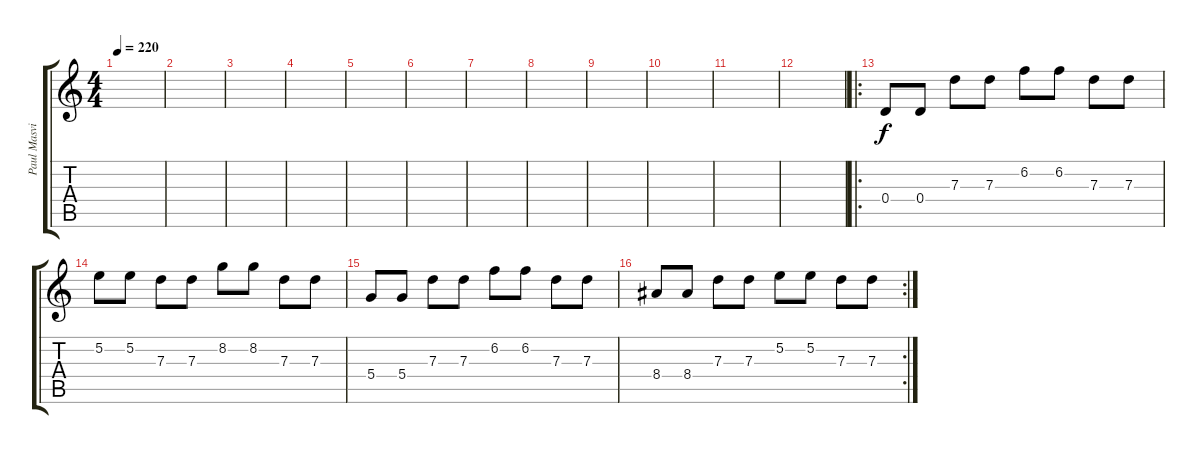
\track ("Paul Masvidal" "Paul Masvi") {instrument distortionguitar}
\staff {score tabs}
\tuning (E4 B3 G3 D3 A2 E2) {hide}
\ts (4 4)
\tempo 220
\clef g2
\ks c
|
|
|
|
|
|
|
|
|
|
|
|
\ro
0.4.8 0.4.8 7.3.8 7.3.8 6.2.8 6.2.8 7.3.8 7.3.8 |
5.2.8 5.2.8 7.3.8 7.3.8 8.2.8 8.2.8 7.3.8 7.3.8 |
5.4.8 5.4.8 7.3.8 7.3.8 6.2.8 6.2.8 7.3.8 7.3.8 |
\rc 2
8.4.8 8.4.8 7.3.8 7.3.8 5.2.8 5.2.8 7.3.8 7.3.8
